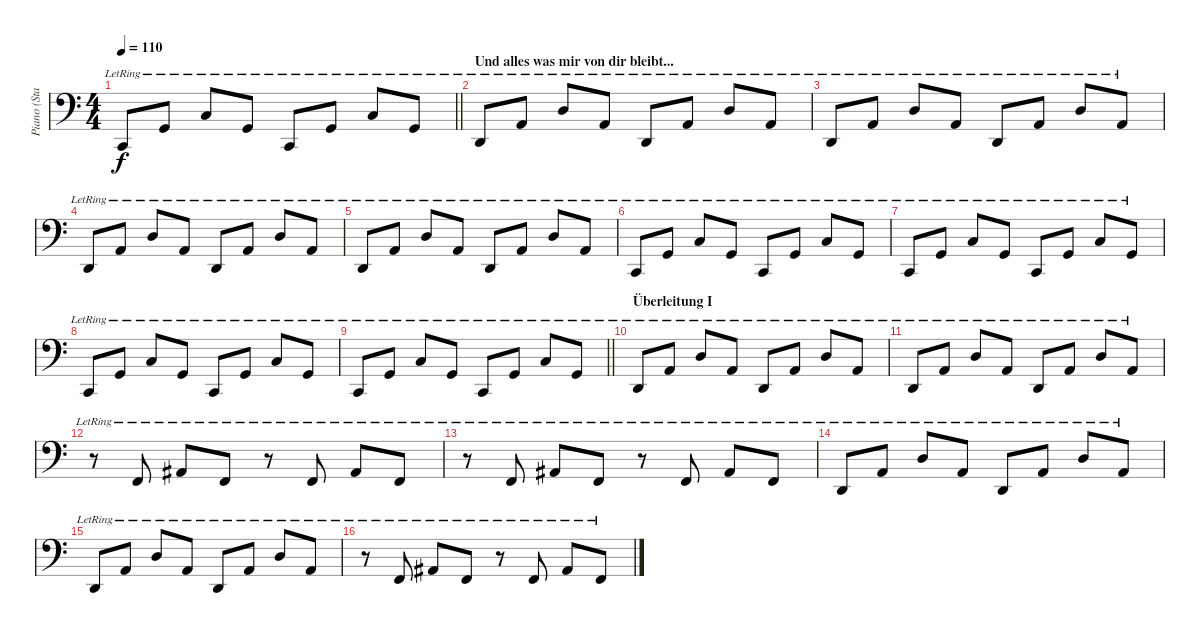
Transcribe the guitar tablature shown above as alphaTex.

\track ("Piano (Staff 2)" "Piano (Sta") {instrument electricgrandpiano}
\staff {score}
\tuning (E4 B3 G3 D3 A2 E2 B1) {hide}
\ts (4 4)
\tempo 110
\clef f4
\barLineRight lightlight
\ks c
1.7{lr}.8{dy f} 3.6{lr}.8 3.5{lr}.8 3.6{lr}.8 1.7{lr}.8 3.6{lr}.8 3.5{lr}.8 3.6{lr}.8 |
\section ("" "Und alles was mir von dir bleibt...")
3.7{lr}.8 0.5{lr}.8 0.4{lr}.8 0.5{lr}.8 3.7{lr}.8 0.5{lr}.8 0.4{lr}.8 0.5{lr}.8 |
3.7{lr}.8 0.5{lr}.8 0.4{lr}.8 0.5{lr}.8 3.7{lr}.8 0.5{lr}.8 0.4{lr}.8 0.5{lr}.8 |
3.7{lr}.8 0.5{lr}.8 0.4{lr}.8 0.5{lr}.8 3.7{lr}.8 0.5{lr}.8 0.4{lr}.8 0.5{lr}.8 |
3.7{lr}.8 0.5{lr}.8 0.4{lr}.8 0.5{lr}.8 3.7{lr}.8 0.5{lr}.8 0.4{lr}.8 0.5{lr}.8 |
1.7{lr}.8 3.6{lr}.8 3.5{lr}.8 3.6{lr}.8 1.7{lr}.8 3.6{lr}.8 3.5{lr}.8 3.6{lr}.8 |
1.7{lr}.8 3.6{lr}.8 3.5{lr}.8 3.6{lr}.8 1.7{lr}.8 3.6{lr}.8 3.5{lr}.8 3.6{lr}.8 |
1.7{lr}.8 3.6{lr}.8 3.5{lr}.8 3.6{lr}.8 1.7{lr}.8 3.6{lr}.8 3.5{lr}.8 3.6{lr}.8 |
\barLineRight lightlight
1.7{lr}.8 3.6{lr}.8 3.5{lr}.8 3.6{lr}.8 1.7{lr}.8 3.6{lr}.8 3.5{lr}.8 3.6{lr}.8 |
\section ("" "Überleitung I")
3.7{lr}.8 0.5{lr}.8 0.4{lr}.8 0.5{lr}.8 3.7{lr}.8 0.5{lr}.8 0.4{lr}.8 0.5{lr}.8 |
3.7{lr}.8 0.5{lr}.8 0.4{lr}.8 0.5{lr}.8 3.7{lr}.8 0.5{lr}.8 0.4{lr}.8 0.5{lr}.8 |
r.8 1.6{lr}.8 1.5{lr}.8 1.6{lr}.8 r.8 1.6{lr}.8 1.5{lr}.8 1.6{lr}.8 |
r.8 1.6{lr}.8 1.5{lr}.8 1.6{lr}.8 r.8 1.6{lr}.8 1.5{lr}.8 1.6{lr}.8 |
3.7{lr}.8 0.5{lr}.8 0.4{lr}.8 0.5{lr}.8 3.7{lr}.8 0.5{lr}.8 0.4{lr}.8 0.5{lr}.8 |
3.7{lr}.8 0.5{lr}.8 0.4{lr}.8 0.5{lr}.8 3.7{lr}.8 0.5{lr}.8 0.4{lr}.8 0.5{lr}.8 |
r.8 1.6{lr}.8 1.5{lr}.8 1.6{lr}.8 r.8 1.6{lr}.8 1.5{lr}.8 1.6{lr}.8
